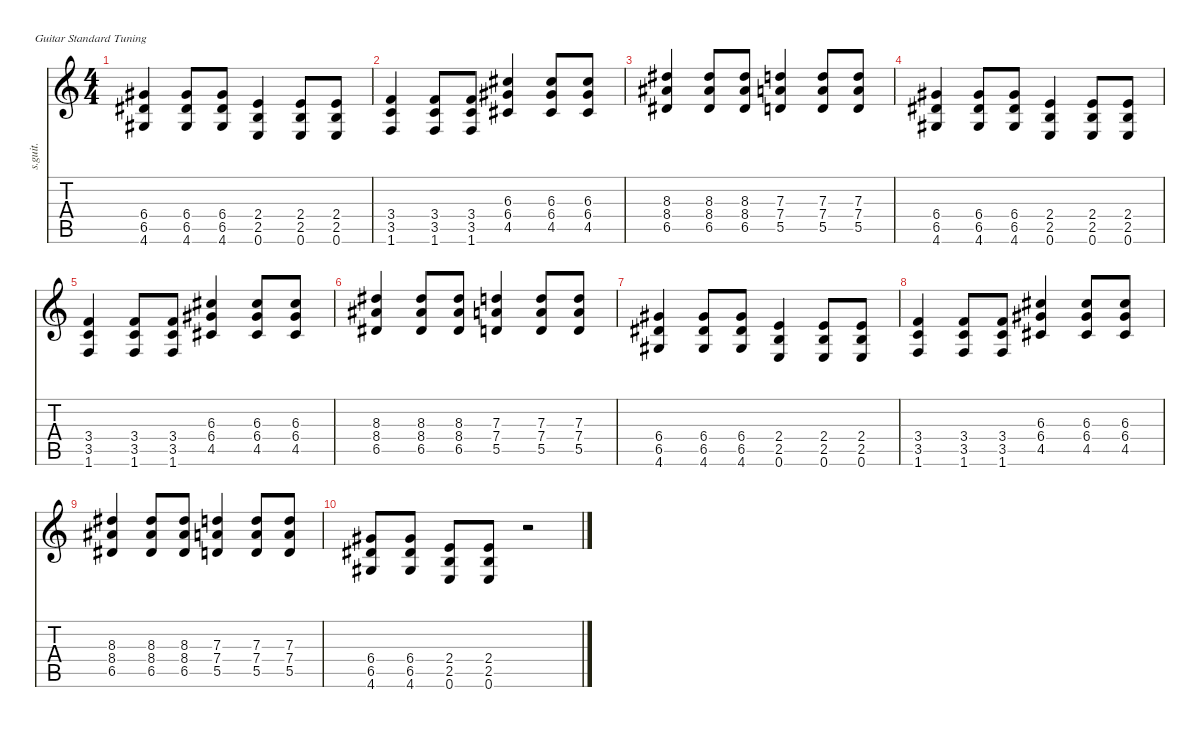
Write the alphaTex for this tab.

\defaultSystemsLayout 4
\hideDynamics
\bracketExtendMode nobrackets
\track ("Billie Joe Amrstrong - Rhythm 2" "s.guit.") {instrument distortionguitar}
\staff {score tabs}
\tuning (E4 B3 G3 D3 A2 E2)
\ts (4 4)
\tempo (84 hide)
\clef g2
\ks c
(6.4{acc #} 6.5{acc #} 4.6{acc #}).4{lyrics (0 "") lyrics (1 "") lyrics (2 "") lyrics (3 "") lyrics (4 "") dy f} (6.4{acc #} 6.5{acc #} 4.6{acc #}).8{lyrics (0 "") lyrics (1 "") lyrics (2 "") lyrics (3 "") lyrics (4 "")} (6.4{acc #} 6.5{acc #} 4.6{acc #}).8{lyrics (0 "") lyrics (1 "") lyrics (2 "") lyrics (3 "") lyrics (4 "")} (2.4 2.5 0.6).4{lyrics (0 "") lyrics (1 "") lyrics (2 "") lyrics (3 "") lyrics (4 "")} (2.4 2.5 0.6).8{lyrics (0 "") lyrics (1 "") lyrics (2 "") lyrics (3 "") lyrics (4 "")} (2.4 2.5 0.6).8{lyrics (0 "") lyrics (1 "") lyrics (2 "") lyrics (3 "") lyrics (4 "")} |
(3.4 3.5 1.6).4{lyrics (0 "") lyrics (1 "") lyrics (2 "") lyrics (3 "") lyrics (4 "")} (3.4 3.5 1.6).8{lyrics (0 "") lyrics (1 "") lyrics (2 "") lyrics (3 "") lyrics (4 "")} (3.4 3.5 1.6).8{lyrics (0 "") lyrics (1 "") lyrics (2 "") lyrics (3 "") lyrics (4 "")} (6.3{acc #} 6.4{acc #} 4.5{acc #}).4{lyrics (0 "") lyrics (1 "") lyrics (2 "") lyrics (3 "") lyrics (4 "")} (6.3{acc #} 6.4{acc #} 4.5{acc #}).8{lyrics (0 "") lyrics (1 "") lyrics (2 "") lyrics (3 "") lyrics (4 "")} (6.3{acc #} 6.4{acc #} 4.5{acc #}).8{lyrics (0 "") lyrics (1 "") lyrics (2 "") lyrics (3 "") lyrics (4 "")} |
(8.3{acc #} 8.4{acc #} 6.5{acc #}).4{lyrics (0 "") lyrics (1 "") lyrics (2 "") lyrics (3 "") lyrics (4 "")} (8.3{acc #} 8.4{acc #} 6.5{acc #}).8{lyrics (0 "") lyrics (1 "") lyrics (2 "") lyrics (3 "") lyrics (4 "")} (8.3{acc #} 8.4{acc #} 6.5{acc #}).8{lyrics (0 "") lyrics (1 "") lyrics (2 "") lyrics (3 "") lyrics (4 "")} (7.3 7.4 5.5).4{lyrics (0 "") lyrics (1 "") lyrics (2 "") lyrics (3 "") lyrics (4 "")} (7.3 7.4 5.5).8{lyrics (0 "") lyrics (1 "") lyrics (2 "") lyrics (3 "") lyrics (4 "")} (7.3 7.4 5.5).8{lyrics (0 "") lyrics (1 "") lyrics (2 "") lyrics (3 "") lyrics (4 "")} |
(6.4{acc #} 6.5{acc #} 4.6{acc #}).4{lyrics (0 "") lyrics (1 "") lyrics (2 "") lyrics (3 "") lyrics (4 "")} (6.4{acc #} 6.5{acc #} 4.6{acc #}).8{lyrics (0 "") lyrics (1 "") lyrics (2 "") lyrics (3 "") lyrics (4 "")} (6.4{acc #} 6.5{acc #} 4.6{acc #}).8{lyrics (0 "") lyrics (1 "") lyrics (2 "") lyrics (3 "") lyrics (4 "")} (2.4 2.5 0.6).4{lyrics (0 "") lyrics (1 "") lyrics (2 "") lyrics (3 "") lyrics (4 "")} (2.4 2.5 0.6).8{lyrics (0 "") lyrics (1 "") lyrics (2 "") lyrics (3 "") lyrics (4 "")} (2.4 2.5 0.6).8{lyrics (0 "") lyrics (1 "") lyrics (2 "") lyrics (3 "") lyrics (4 "")} |
(3.4 3.5 1.6).4{lyrics (0 "") lyrics (1 "") lyrics (2 "") lyrics (3 "") lyrics (4 "")} (3.4 3.5 1.6).8{lyrics (0 "") lyrics (1 "") lyrics (2 "") lyrics (3 "") lyrics (4 "")} (3.4 3.5 1.6).8{lyrics (0 "") lyrics (1 "") lyrics (2 "") lyrics (3 "") lyrics (4 "")} (6.3{acc #} 6.4{acc #} 4.5{acc #}).4{lyrics (0 "") lyrics (1 "") lyrics (2 "") lyrics (3 "") lyrics (4 "")} (6.3{acc #} 6.4{acc #} 4.5{acc #}).8{lyrics (0 "") lyrics (1 "") lyrics (2 "") lyrics (3 "") lyrics (4 "")} (6.3{acc #} 6.4{acc #} 4.5{acc #}).8{lyrics (0 "") lyrics (1 "") lyrics (2 "") lyrics (3 "") lyrics (4 "")} |
(8.3{acc #} 8.4{acc #} 6.5{acc #}).4{lyrics (0 "") lyrics (1 "") lyrics (2 "") lyrics (3 "") lyrics (4 "")} (8.3{acc #} 8.4{acc #} 6.5{acc #}).8{lyrics (0 "") lyrics (1 "") lyrics (2 "") lyrics (3 "") lyrics (4 "")} (8.3{acc #} 8.4{acc #} 6.5{acc #}).8{lyrics (0 "") lyrics (1 "") lyrics (2 "") lyrics (3 "") lyrics (4 "")} (7.3 7.4 5.5).4{lyrics (0 "") lyrics (1 "") lyrics (2 "") lyrics (3 "") lyrics (4 "")} (7.3 7.4 5.5).8{lyrics (0 "") lyrics (1 "") lyrics (2 "") lyrics (3 "") lyrics (4 "")} (7.3 7.4 5.5).8{lyrics (0 "") lyrics (1 "") lyrics (2 "") lyrics (3 "") lyrics (4 "")} |
(6.4{acc #} 6.5{acc #} 4.6{acc #}).4{lyrics (0 "") lyrics (1 "") lyrics (2 "") lyrics (3 "") lyrics (4 "")} (6.4{acc #} 6.5{acc #} 4.6{acc #}).8{lyrics (0 "") lyrics (1 "") lyrics (2 "") lyrics (3 "") lyrics (4 "")} (6.4{acc #} 6.5{acc #} 4.6{acc #}).8{lyrics (0 "") lyrics (1 "") lyrics (2 "") lyrics (3 "") lyrics (4 "")} (2.4 2.5 0.6).4{lyrics (0 "") lyrics (1 "") lyrics (2 "") lyrics (3 "") lyrics (4 "")} (2.4 2.5 0.6).8{lyrics (0 "") lyrics (1 "") lyrics (2 "") lyrics (3 "") lyrics (4 "")} (2.4 2.5 0.6).8{lyrics (0 "") lyrics (1 "") lyrics (2 "") lyrics (3 "") lyrics (4 "")} |
(3.4 3.5 1.6).4{lyrics (0 "") lyrics (1 "") lyrics (2 "") lyrics (3 "") lyrics (4 "")} (3.4 3.5 1.6).8{lyrics (0 "") lyrics (1 "") lyrics (2 "") lyrics (3 "") lyrics (4 "")} (3.4 3.5 1.6).8{lyrics (0 "") lyrics (1 "") lyrics (2 "") lyrics (3 "") lyrics (4 "")} (6.3{acc #} 6.4{acc #} 4.5{acc #}).4{lyrics (0 "") lyrics (1 "") lyrics (2 "") lyrics (3 "") lyrics (4 "")} (6.3{acc #} 6.4{acc #} 4.5{acc #}).8{lyrics (0 "") lyrics (1 "") lyrics (2 "") lyrics (3 "") lyrics (4 "")} (6.3{acc #} 6.4{acc #} 4.5{acc #}).8{lyrics (0 "") lyrics (1 "") lyrics (2 "") lyrics (3 "") lyrics (4 "")} |
(8.3{acc #} 8.4{acc #} 6.5{acc #}).4{lyrics (0 "") lyrics (1 "") lyrics (2 "") lyrics (3 "") lyrics (4 "")} (8.3{acc #} 8.4{acc #} 6.5{acc #}).8{lyrics (0 "") lyrics (1 "") lyrics (2 "") lyrics (3 "") lyrics (4 "")} (8.3{acc #} 8.4{acc #} 6.5{acc #}).8{lyrics (0 "") lyrics (1 "") lyrics (2 "") lyrics (3 "") lyrics (4 "")} (7.3 7.4 5.5).4{lyrics (0 "") lyrics (1 "") lyrics (2 "") lyrics (3 "") lyrics (4 "")} (7.3 7.4 5.5).8{lyrics (0 "") lyrics (1 "") lyrics (2 "") lyrics (3 "") lyrics (4 "")} (7.3 7.4 5.5).8{lyrics (0 "") lyrics (1 "") lyrics (2 "") lyrics (3 "") lyrics (4 "")} |
(6.4{acc #} 6.5{acc #} 4.6{acc #}).8{lyrics (0 "") lyrics (1 "") lyrics (2 "") lyrics (3 "") lyrics (4 "")} (6.4{acc #} 6.5{acc #} 4.6{acc #}).8{lyrics (0 "") lyrics (1 "") lyrics (2 "") lyrics (3 "") lyrics (4 "")} (2.4 2.5 0.6).8{lyrics (0 "") lyrics (1 "") lyrics (2 "") lyrics (3 "") lyrics (4 "")} (2.4 2.5 0.6).8{lyrics (0 "") lyrics (1 "") lyrics (2 "") lyrics (3 "") lyrics (4 "")} r.2
